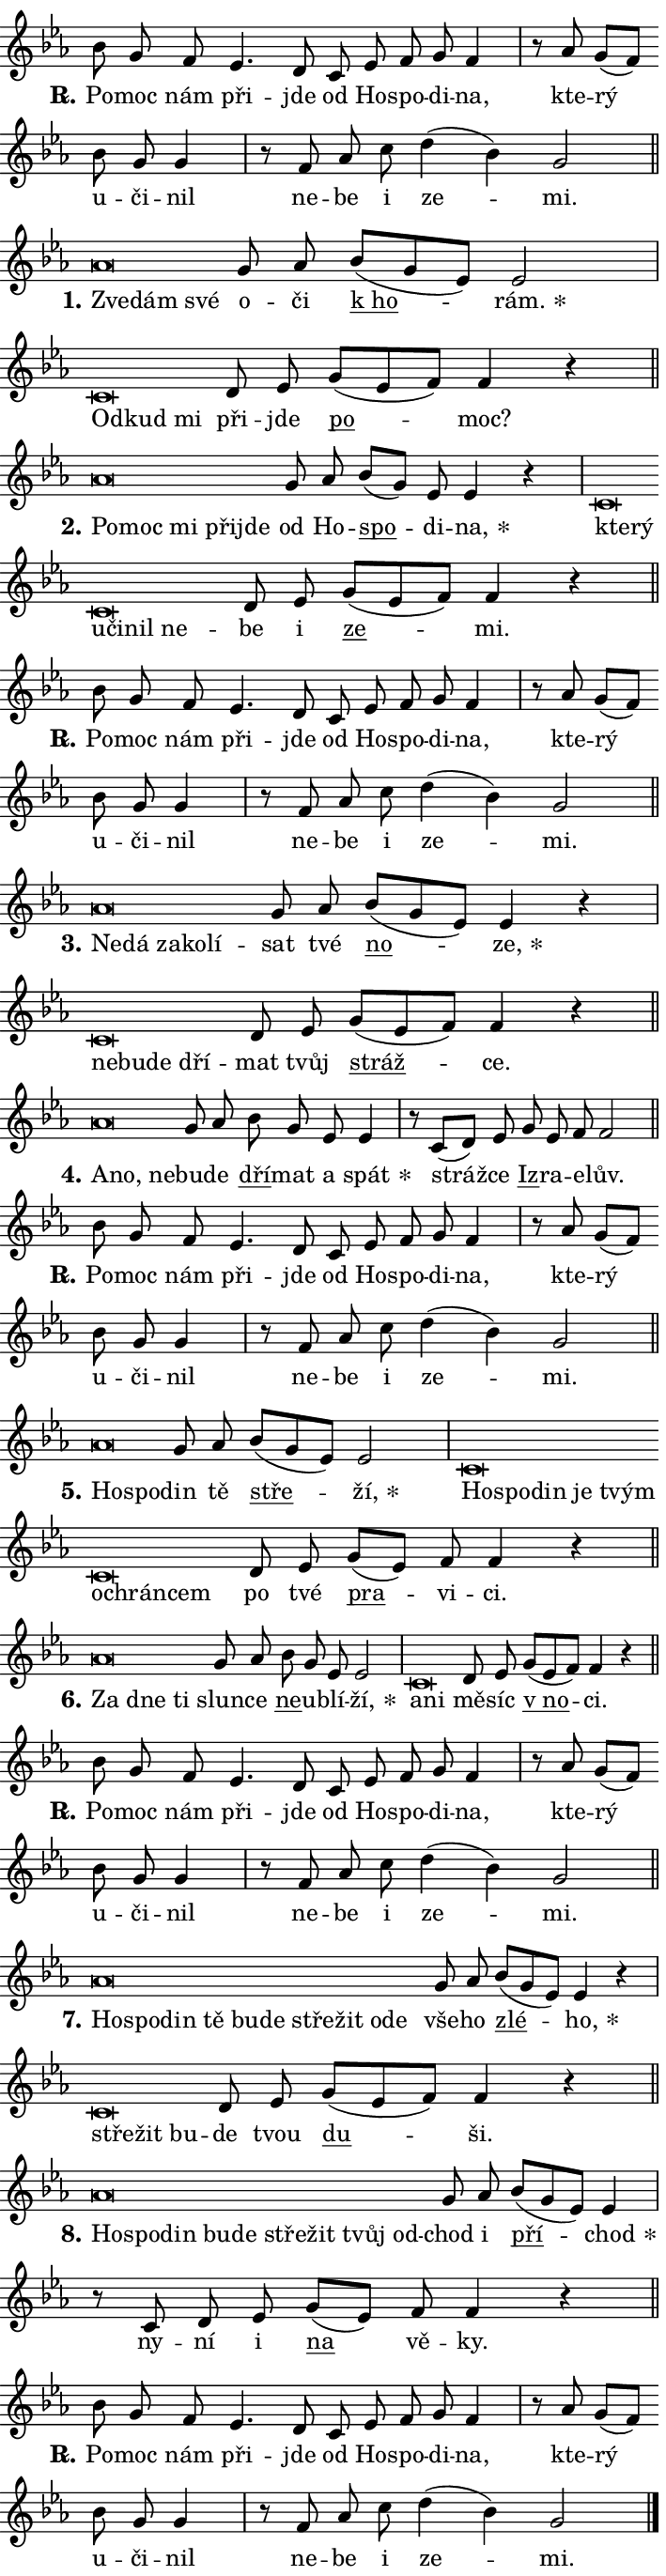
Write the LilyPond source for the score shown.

\version "2.24.0"
\header { tagline = "" }
\paper {
  indent = 0\cm
  top-margin = 0\cm
  right-margin = 0.13\cm % to fit lyric hyphens
  bottom-margin = 0\cm
  left-margin = 0\cm
  paper-width = 12\cm
  page-breaking = #ly:one-page-breaking
  system-system-spacing.basic-distance = #11
  score-system-spacing.basic-distance = #11
  ragged-last = ##f
}


%% Author: Thomas Morley
%% https://lists.gnu.org/archive/html/lilypond-user/2020-05/msg00002.html
#(define (line-position grob)
"Returns position of @var[grob} in current system:
   @code{'start}, if at first time-step
   @code{'end}, if at last time-step
   @code{'middle} otherwise
"
  (let* ((col (ly:item-get-column grob))
         (ln (ly:grob-object col 'left-neighbor))
         (rn (ly:grob-object col 'right-neighbor))
         (col-to-check-left (if (ly:grob? ln) ln col))
         (col-to-check-right (if (ly:grob? rn) rn col))
         (break-dir-left
           (and
             (ly:grob-property col-to-check-left 'non-musical #f)
             (ly:item-break-dir col-to-check-left)))
         (break-dir-right
           (and
             (ly:grob-property col-to-check-right 'non-musical #f)
             (ly:item-break-dir col-to-check-right))))
        (cond ((eqv? 1 break-dir-left) 'start)
              ((eqv? -1 break-dir-right) 'end)
              (else 'middle))))

#(define (tranparent-at-line-position vctor)
  (lambda (grob)
  "Relying on @code{line-position} select the relevant enry from @var{vctor}.
Used to determine transparency,"
    (case (line-position grob)
      ((end) (not (vector-ref vctor 0)))
      ((middle) (not (vector-ref vctor 1)))
      ((start) (not (vector-ref vctor 2))))))

noteHeadBreakVisibility =
#(define-music-function (break-visibility)(vector?)
"Makes @code{NoteHead}s transparent relying on @var{break-visibility}"
#{
  \override NoteHead.transparent =
    #(tranparent-at-line-position break-visibility)
#})

#(define delete-ledgers-for-transparent-note-heads
  (lambda (grob)
    "Reads whether a @code{NoteHead} is transparent.
If so this @code{NoteHead} is removed from @code{'note-heads} from
@var{grob}, which is supposed to be @code{LedgerLineSpanner}.
As a result ledgers are not printed for this @code{NoteHead}"
    (let* ((nhds-array (ly:grob-object grob 'note-heads))
           (nhds-list
             (if (ly:grob-array? nhds-array)
                 (ly:grob-array->list nhds-array)
                 '()))
           ;; Relies on the transparent-property being done before
           ;; Staff.LedgerLineSpanner.after-line-breaking is executed.
           ;; This is fragile ...
           (to-keep
             (remove
               (lambda (nhd)
                 (ly:grob-property nhd 'transparent #f))
               nhds-list)))
      ;; TODO find a better method to iterate over grob-arrays, similiar
      ;; to filter/remove etc for lists
      ;; For now rebuilt from scratch
      (set! (ly:grob-object grob 'note-heads)  '())
      (for-each
        (lambda (nhd)
          (ly:pointer-group-interface::add-grob grob 'note-heads nhd))
        to-keep))))

squashNotes = {
  \override NoteHead.X-extent = #'(-0.2 . 0.2)
  \override NoteHead.Y-extent = #'(-0.75 . 0)
  \override NoteHead.stencil =
    #(lambda (grob)
       (let ((pos (ly:grob-property grob 'staff-position)))
         (begin
           (if (< pos -7) (display "ERROR: Lower brevis then expected\n") (display ""))
           (if (<= pos -6) ly:text-interface::print ly:note-head::print))))
}
unSquashNotes = {
  \revert NoteHead.X-extent
  \revert NoteHead.Y-extent
  \revert NoteHead.stencil
}

hideNotes = \noteHeadBreakVisibility #begin-of-line-visible
unHideNotes = \noteHeadBreakVisibility #all-visible

% work-around for resetting accidentals
% https://lilypond.org/doc/v2.23/Documentation/notation/displaying-rhythms#unmetered-music
cadenzaMeasure = {
  \cadenzaOff
  \partial 1024 s1024
  \cadenzaOn
}

#(define-markup-command (accent layout props text) (markup?)
  "Underline accented syllable"
  (interpret-markup layout props
    #{\markup \override #'(offset . 4.3) \underline { #text }#}))

responsum = \markup \concat {
  "R" \hspace #-1.05 \path #0.1 #'((moveto 0 0.07) (lineto 0.9 0.8)) \hspace #0.05 "."
}

spaceSize = #0.6828661417322834 % exact space size for TeX Gyre Schola

\layout {
  \context {
    \Staff
    \remove "Time_signature_engraver"
    \override LedgerLineSpanner.after-line-breaking = #delete-ledgers-for-transparent-note-heads
  }
  \context {
    \Lyrics {
      \override LyricSpace.minimum-distance = \spaceSize
      \override LyricText.font-name = #"TeX Gyre Schola"
      \override LyricText.font-size = 1
      \override StanzaNumber.font-name = #"TeX Gyre Schola Bold"
      \override StanzaNumber.font-size = 1
    }
  }
  \context {
    \Score 
    \override NoteHead.text =
      #(lambda (grob) 
        (let ((pos (ly:grob-property grob 'staff-position)))
          #{\markup {
            \combine
              \halign #-0.55 \raise #(if (= pos -6) 0 0.5) \override #'(thickness . 2) \draw-line #'(3.2 . 0)
              \musicglyph "noteheads.sM1"
          }#}))
  }
}

% magnetic-lyrics.ily
%
%   written by
%     Jean Abou Samra <jean@abou-samra.fr>
%     Werner Lemberg <wl@gnu.org>
%
%   adapted by
%     Jiri Hon <jiri.hon@gmail.com>
%
% Version 2022-Apr-15

% https://www.mail-archive.com/lilypond-user@gnu.org/msg149350.html

#(define (Left_hyphen_pointer_engraver context)
   "Collect syllable-hyphen-syllable occurrences in lyrics and store
them in properties.  This engraver only looks to the left.  For
example, if the lyrics input is @code{foo -- bar}, it does the
following.

@itemize @bullet
@item
Set the @code{text} property of the @code{LyricHyphen} grob between
@q{foo} and @q{bar} to @code{foo}.

@item
Set the @code{left-hyphen} property of the @code{LyricText} grob with
text @q{foo} to the @code{LyricHyphen} grob between @q{foo} and
@q{bar}.
@end itemize

Use this auxiliary engraver in combination with the
@code{lyric-@/text::@/apply-@/magnetic-@/offset!} hook."
   (let ((hyphen #f)
         (text #f))
     (make-engraver
      (acknowledgers
       ((lyric-syllable-interface engraver grob source-engraver)
        (set! text grob)))
      (end-acknowledgers
       ((lyric-hyphen-interface engraver grob source-engraver)
        ;(when (not (grob::has-interface grob 'lyric-space-interface))
          (set! hyphen grob)));)
      ((stop-translation-timestep engraver)
       (when (and text hyphen)
         (ly:grob-set-object! text 'left-hyphen hyphen))
       (set! text #f)
       (set! hyphen #f)))))

#(define (lyric-text::apply-magnetic-offset! grob)
   "If the space between two syllables is less than the value in
property @code{LyricText@/.details@/.squash-threshold}, move the right
syllable to the left so that it gets concatenated with the left
syllable.

Use this function as a hook for
@code{LyricText@/.after-@/line-@/breaking} if the
@code{Left_@/hyphen_@/pointer_@/engraver} is active."
   (let ((hyphen (ly:grob-object grob 'left-hyphen #f)))
     (when hyphen
       (let ((left-text (ly:spanner-bound hyphen LEFT)))
         (when (grob::has-interface left-text 'lyric-syllable-interface)
           (let* ((common (ly:grob-common-refpoint grob left-text X))
                  (this-x-ext (ly:grob-extent grob common X))
                  (left-x-ext
                   (begin
                     ;; Trigger magnetism for left-text.
                     (ly:grob-property left-text 'after-line-breaking)
                     (ly:grob-extent left-text common X)))
                  ;; `delta` is the gap width between two syllables.
                  (delta (- (interval-start this-x-ext)
                            (interval-end left-x-ext)))
                  (details (ly:grob-property grob 'details))
                  (threshold (assoc-get 'squash-threshold details 0.2)))
             (when (< delta threshold)
               (let* (;; We have to manipulate the input text so that
                      ;; ligatures crossing syllable boundaries are not
                      ;; disabled.  For languages based on the Latin
                      ;; script this is essentially a beautification.
                      ;; However, for non-Western scripts it can be a
                      ;; necessity.
                      (lt (ly:grob-property left-text 'text))
                      (rt (ly:grob-property grob 'text))
                      (is-space (grob::has-interface hyphen 'lyric-space-interface))
                      (space (if is-space " " ""))
                      (extra-delta (if is-space spaceSize 0))
                      ;; Append new syllable.
                      (ltrt-space (if (and (string? lt) (string? rt))
                                (string-append lt space rt)
                                (make-concat-markup (list lt space rt))))
                      ;; Right-align `ltrt` to the right side.
                      (ltrt-space-markup (grob-interpret-markup
                               grob
                               (make-translate-markup
                                (cons (interval-length this-x-ext) 0)
                                (make-right-align-markup ltrt-space)))))
                 (begin
                   ;; Don't print `left-text`.
                   (ly:grob-set-property! left-text 'stencil #f)
                   ;; Set text and stencil (which holds all collected
                   ;; syllables so far) and shift it to the left.
                   (ly:grob-set-property! grob 'text ltrt-space)
                   (ly:grob-set-property! grob 'stencil ltrt-space-markup)
                   (ly:grob-translate-axis! grob (- (- delta extra-delta)) X))))))))))


#(define (lyric-hyphen::displace-bounds-first grob)
   ;; Make very sure this callback isn't triggered too early.
   (let ((left (ly:spanner-bound grob LEFT))
         (right (ly:spanner-bound grob RIGHT)))
     (ly:grob-property left 'after-line-breaking)
     (ly:grob-property right 'after-line-breaking)
     (ly:lyric-hyphen::print grob)))

squashThreshold = #0.4

\layout {
  \context {
    \Lyrics
    \consists #Left_hyphen_pointer_engraver
    \override LyricText.after-line-breaking =
      #lyric-text::apply-magnetic-offset!
    \override LyricHyphen.stencil = #lyric-hyphen::displace-bounds-first
    \override LyricText.details.squash-threshold = \squashThreshold
    \override LyricHyphen.minimum-distance = 0
    \override LyricHyphen.minimum-length = \squashThreshold
  }
}

squashText = \override LyricText.details.squash-threshold = 9999
unSquashText = \override LyricText.details.squash-threshold = \squashThreshold

leftText = \override LyricText.self-alignment-X = #LEFT
unLeftText = \revert LyricText.self-alignment-X

starOffset = #(lambda (grob) 
                (let ((x_offset (ly:self-alignment-interface::aligned-on-x-parent grob)))
                  (if (= x_offset 0) 0 (+ x_offset 1.2))))

star = #(define-music-function (syllable)(string?)
"Append star separator at the end of a syllable"
#{
  \once \override LyricText.X-offset = #starOffset
  \lyricmode { \markup {
    #syllable
    \override #'((font-name . "TeX Gyre Schola Bold")) \hspace #0.2 \lower #0.65 \larger "*"
  } }
#})

starAccent = #(define-music-function (syllable)(string?)
"Append star separator at the end of a syllable and make accent"
#{
  \once \override LyricText.X-offset = #starOffset
  \lyricmode { \markup {
    \accent #syllable
    \override #'((font-name . "TeX Gyre Schola Bold")) \hspace #0.2 \lower #0.65 \larger "*"
  } }
#})

breath = #(define-music-function (syllable)(string?)
"Append breathing indicator at the end of a syllable"
#{
  \lyricmode { \markup { #syllable "+" } }
#})

optionalBreath = #(define-music-function (syllable)(string?)
"Append optional breathing indicator at the end of a syllable"
#{
  \lyricmode { \markup { #syllable "(+)" } }
#})


\score {
    <<
        \new Voice = "melody" { \cadenzaOn \key es \major \relative { bes'8 g f es4. d8 \bar "" c es f g f4 \cadenzaMeasure \bar "|" r8 as g[( f)] \bar "" bes8 g g4 \cadenzaMeasure \bar "|" r8 f as c \bar "" d4( bes) g2 \cadenzaMeasure \bar "||" \break } }
        \new Lyrics \lyricsto "melody" { \lyricmode { \set stanza = \responsum
Po -- moc nám při -- jde od Ho -- spo -- di -- na, kte -- rý u -- či -- nil ne -- be i ze -- mi. } }
    >>
    \layout {}
}

\score {
    <<
        \new Voice = "melody" { \cadenzaOn \key es \major \relative { \squashNotes as'\breve*1/16 \hideNotes \breve*1/16 \breve*1/16 \bar "" \unHideNotes \unSquashNotes g8 as \bar "" bes[( g es)] es2 \cadenzaMeasure \bar "|" \squashNotes c\breve*1/16 \hideNotes \breve*1/16 \breve*1/16 \bar "" \unHideNotes \unSquashNotes d8 es \bar "" g[( es f)] f4 r \cadenzaMeasure \bar "||" \break } }
        \new Lyrics \lyricsto "melody" { \lyricmode { \set stanza = "1."
\leftText Zve -- \squashText dám své \unLeftText \unSquashText o -- či \markup \accent "k ho" -- \star rám. \leftText Od -- \squashText kud mi \unLeftText \unSquashText při -- jde \markup \accent po -- moc? } }
    >>
    \layout {}
}

\score {
    <<
        \new Voice = "melody" { \cadenzaOn \key es \major \relative { \squashNotes as'\breve*1/16 \hideNotes \breve*1/16 \bar "" \breve*1/16 \bar "" \breve*1/16 \breve*1/16 \bar "" \unHideNotes \unSquashNotes g8 as \bar "" bes[( g)] es es4 r \cadenzaMeasure \bar "|" \squashNotes c\breve*1/16 \hideNotes \breve*1/16 \bar "" \breve*1/16 \bar "" \breve*1/16 \bar "" \breve*1/16 \breve*1/16 \bar "" \unHideNotes \unSquashNotes d8 es \bar "" g[( es f)] f4 r \cadenzaMeasure \bar "||" \break } }
        \new Lyrics \lyricsto "melody" { \lyricmode { \set stanza = "2."
\leftText Po -- \squashText moc mi při -- jde \unLeftText \unSquashText od Ho -- \markup \accent spo -- di -- \star na, \leftText kte -- \squashText rý u -- či -- nil ne -- \unLeftText \unSquashText be i \markup \accent ze -- mi. } }
    >>
    \layout {}
}

\score {
    <<
        \new Voice = "melody" { \cadenzaOn \key es \major \relative { bes'8 g f es4. d8 \bar "" c es f g f4 \cadenzaMeasure \bar "|" r8 as g[( f)] \bar "" bes8 g g4 \cadenzaMeasure \bar "|" r8 f as c \bar "" d4( bes) g2 \cadenzaMeasure \bar "||" \break } }
        \new Lyrics \lyricsto "melody" { \lyricmode { \set stanza = \responsum
Po -- moc nám při -- jde od Ho -- spo -- di -- na, kte -- rý u -- či -- nil ne -- be i ze -- mi. } }
    >>
    \layout {}
}

\score {
    <<
        \new Voice = "melody" { \cadenzaOn \key es \major \relative { \squashNotes as'\breve*1/16 \hideNotes \breve*1/16 \bar "" \breve*1/16 \bar "" \breve*1/16 \breve*1/16 \bar "" \unHideNotes \unSquashNotes g8 as \bar "" bes[( g es)] es4 r \cadenzaMeasure \bar "|" \squashNotes c\breve*1/16 \hideNotes \breve*1/16 \bar "" \breve*1/16 \breve*1/16 \bar "" \unHideNotes \unSquashNotes d8 es \bar "" g[( es f)] f4 r \cadenzaMeasure \bar "||" \break } }
        \new Lyrics \lyricsto "melody" { \lyricmode { \set stanza = "3."
\leftText Ne -- \squashText dá za -- ko -- lí -- \unLeftText \unSquashText sat tvé \markup \accent no -- \star ze, \leftText ne -- \squashText bu -- de dří -- \unLeftText \unSquashText mat tvůj \markup \accent stráž -- ce. } }
    >>
    \layout {}
}

\score {
    <<
        \new Voice = "melody" { \cadenzaOn \key es \major \relative { \squashNotes as'\breve*1/16 \hideNotes \breve*1/16 \breve*1/16 \bar "" \unHideNotes \unSquashNotes g8 as \bar "" bes g es es4 \cadenzaMeasure \bar "|" r8 c8[( d8)] es \bar "" g es f f2 \cadenzaMeasure \bar "||" \break } }
        \new Lyrics \lyricsto "melody" { \lyricmode { \set stanza = "4."
\leftText A -- \squashText no, ne -- \unLeftText \unSquashText bu -- de \markup \accent dří -- mat a \star spát stráž -- ce \markup \accent Iz -- ra -- e -- lův. } }
    >>
    \layout {}
}

\score {
    <<
        \new Voice = "melody" { \cadenzaOn \key es \major \relative { bes'8 g f es4. d8 \bar "" c es f g f4 \cadenzaMeasure \bar "|" r8 as g[( f)] \bar "" bes8 g g4 \cadenzaMeasure \bar "|" r8 f as c \bar "" d4( bes) g2 \cadenzaMeasure \bar "||" \break } }
        \new Lyrics \lyricsto "melody" { \lyricmode { \set stanza = \responsum
Po -- moc nám při -- jde od Ho -- spo -- di -- na, kte -- rý u -- či -- nil ne -- be i ze -- mi. } }
    >>
    \layout {}
}

\score {
    <<
        \new Voice = "melody" { \cadenzaOn \key es \major \relative { \squashNotes as'\breve*1/16 \hideNotes \breve*1/16 \bar "" \unHideNotes \unSquashNotes g8 as \bar "" bes[( g es)] es2 \cadenzaMeasure \bar "|" \squashNotes c\breve*1/16 \hideNotes \breve*1/16 \bar "" \breve*1/16 \bar "" \breve*1/16 \bar "" \breve*1/16 \bar "" \breve*1/16 \bar "" \breve*1/16 \breve*1/16 \bar "" \unHideNotes \unSquashNotes d8 es \bar "" g[( es)] f f4 r \cadenzaMeasure \bar "||" \break } }
        \new Lyrics \lyricsto "melody" { \lyricmode { \set stanza = "5."
\leftText Ho -- \squashText spo -- \unLeftText \unSquashText din tě \markup \accent stře -- \star ží, \leftText Ho -- \squashText spo -- din je tvým o -- chrán -- cem \unLeftText \unSquashText po tvé \markup \accent pra -- vi -- ci. } }
    >>
    \layout {}
}

\score {
    <<
        \new Voice = "melody" { \cadenzaOn \key es \major \relative { \squashNotes as'\breve*1/16 \hideNotes \breve*1/16 \breve*1/16 \bar "" \unHideNotes \unSquashNotes g8 as \bar "" bes g es es2 \cadenzaMeasure \bar "|" \squashNotes c\breve*1/16 \hideNotes \breve*1/16 \bar "" \unHideNotes \unSquashNotes d8 es \bar "" g[( es f)] f4 r \cadenzaMeasure \bar "||" \break } }
        \new Lyrics \lyricsto "melody" { \lyricmode { \set stanza = "6."
\leftText Za \squashText dne ti \unLeftText \unSquashText slun -- ce \markup \accent ne -- u -- blí -- \star ží, \leftText a -- \squashText ni \unLeftText \unSquashText mě -- síc \markup \accent "v no" -- ci. } }
    >>
    \layout {}
}

\score {
    <<
        \new Voice = "melody" { \cadenzaOn \key es \major \relative { bes'8 g f es4. d8 \bar "" c es f g f4 \cadenzaMeasure \bar "|" r8 as g[( f)] \bar "" bes8 g g4 \cadenzaMeasure \bar "|" r8 f as c \bar "" d4( bes) g2 \cadenzaMeasure \bar "||" \break } }
        \new Lyrics \lyricsto "melody" { \lyricmode { \set stanza = \responsum
Po -- moc nám při -- jde od Ho -- spo -- di -- na, kte -- rý u -- či -- nil ne -- be i ze -- mi. } }
    >>
    \layout {}
}

\score {
    <<
        \new Voice = "melody" { \cadenzaOn \key es \major \relative { \squashNotes as'\breve*1/16 \hideNotes \breve*1/16 \bar "" \breve*1/16 \bar "" \breve*1/16 \bar "" \breve*1/16 \bar "" \breve*1/16 \bar "" \breve*1/16 \bar "" \breve*1/16 \bar "" \breve*1/16 \breve*1/16 \bar "" \unHideNotes \unSquashNotes g8 as \bar "" bes[( g es)] es4 r \cadenzaMeasure \bar "|" \squashNotes c\breve*1/16 \hideNotes \breve*1/16 \breve*1/16 \bar "" \unHideNotes \unSquashNotes d8 es \bar "" g[( es f)] f4 r \cadenzaMeasure \bar "||" \break } }
        \new Lyrics \lyricsto "melody" { \lyricmode { \set stanza = "7."
\leftText Ho -- \squashText spo -- din tě bu -- de stře -- žit o -- de \unLeftText \unSquashText vše -- ho \markup \accent zlé -- \star ho, \leftText stře -- \squashText žit bu -- \unLeftText \unSquashText de tvou \markup \accent du -- ši. } }
    >>
    \layout {}
}

\score {
    <<
        \new Voice = "melody" { \cadenzaOn \key es \major \relative { \squashNotes as'\breve*1/16 \hideNotes \breve*1/16 \bar "" \breve*1/16 \bar "" \breve*1/16 \bar "" \breve*1/16 \bar "" \breve*1/16 \bar "" \breve*1/16 \bar "" \breve*1/16 \breve*1/16 \bar "" \unHideNotes \unSquashNotes g8 as \bar "" bes[( g es)] es4 \cadenzaMeasure \bar "|" r8 c d8 es \bar "" g[( es)] f f4 r \cadenzaMeasure \bar "||" \break } }
        \new Lyrics \lyricsto "melody" { \lyricmode { \set stanza = "8."
\leftText Ho -- \squashText spo -- din bu -- de stře -- žit tvůj od -- \unLeftText \unSquashText chod i \markup \accent pří -- \star chod ny -- ní i \markup \accent na vě -- ky. } }
    >>
    \layout {}
}

\score {
    <<
        \new Voice = "melody" { \cadenzaOn \key es \major \relative { bes'8 g f es4. d8 \bar "" c es f g f4 \cadenzaMeasure \bar "|" r8 as g[( f)] \bar "" bes8 g g4 \cadenzaMeasure \bar "|" r8 f as c \bar "" d4( bes) g2 \cadenzaMeasure \bar "||" \break } \bar "|." }
        \new Lyrics \lyricsto "melody" { \lyricmode { \set stanza = \responsum
Po -- moc nám při -- jde od Ho -- spo -- di -- na, kte -- rý u -- či -- nil ne -- be i ze -- mi. } }
    >>
    \layout {}
}
